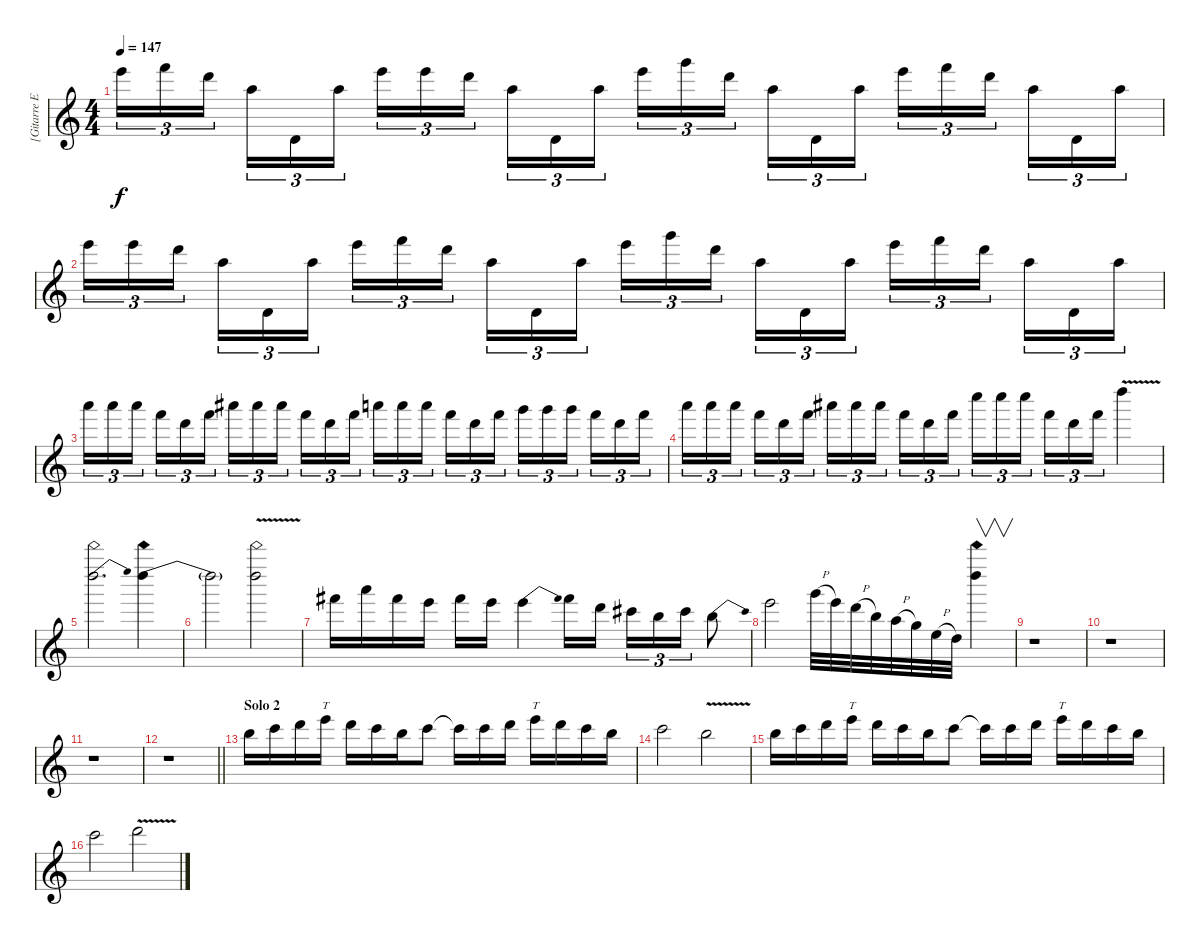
\track ("[Gitarre Effetk II]" "[Gitarre E") {instrument distortionguitar}
\staff {score}
\tuning (E4 B3 G3 D3 A2 D2) {hide}
\ts (4 4)
\tempo 147
\clef g2
\ks c
12.1.16{tu (3 2) dy f} 13.1.16{tu (3 2)} 15.2.16{tu (3 2) beam splitsecondary} 14.3.16{tu (3 2)} 0.4.16{tu (3 2)} 14.3.16{tu (3 2)} 12.1.16{tu (3 2)} 12.1.16{tu (3 2)} 15.2.16{tu (3 2) beam splitsecondary} 14.3.16{tu (3 2)} 0.4.16{tu (3 2)} 14.3.16{tu (3 2)} 12.1.16{tu (3 2)} 15.1.16{tu (3 2)} 15.2.16{tu (3 2) beam splitsecondary} 14.3.16{tu (3 2)} 0.4.16{tu (3 2)} 14.3.16{tu (3 2)} 12.1.16{tu (3 2)} 13.1.16{tu (3 2)} 15.2.16{tu (3 2) beam splitsecondary} 14.3.16{tu (3 2)} 0.4.16{tu (3 2)} 14.3.16{tu (3 2)} |
12.1.16{tu (3 2)} 12.1.16{tu (3 2)} 15.2.16{tu (3 2) beam splitsecondary} 14.3.16{tu (3 2)} 0.4.16{tu (3 2)} 14.3.16{tu (3 2)} 12.1.16{tu (3 2)} 13.1.16{tu (3 2)} 15.2.16{tu (3 2) beam splitsecondary} 14.3.16{tu (3 2)} 0.4.16{tu (3 2)} 14.3.16{tu (3 2)} 12.1.16{tu (3 2)} 15.1.16{tu (3 2)} 15.2.16{tu (3 2) beam splitsecondary} 14.3.16{tu (3 2)} 0.4.16{tu (3 2)} 14.3.16{tu (3 2)} 12.1.16{tu (3 2)} 13.1.16{tu (3 2)} 15.2.16{tu (3 2) beam splitsecondary} 14.3.16{tu (3 2)} 0.4.16{tu (3 2)} 14.3.16{tu (3 2)} |
17.1.16{tu (3 2)} 17.1.16{tu (3 2)} 17.1.16{tu (3 2) beam splitsecondary} 18.2.16{tu (3 2)} 19.3.16{tu (3 2)} 18.2.16{tu (3 2)} 18.1.16{tu (3 2)} 18.1.16{tu (3 2)} 18.1.16{tu (3 2) beam splitsecondary} 18.2.16{tu (3 2)} 19.3.16{tu (3 2)} 18.2.16{tu (3 2)} 17.1.16{tu (3 2)} 17.1.16{tu (3 2)} 17.1.16{tu (3 2) beam splitsecondary} 18.2.16{tu (3 2)} 19.3.16{tu (3 2)} 18.2.16{tu (3 2)} 15.1.16{tu (3 2)} 15.1.16{tu (3 2)} 15.1.16{tu (3 2) beam splitsecondary} 18.2.16{tu (3 2)} 19.3.16{tu (3 2)} 18.2.16{tu (3 2)} |
17.1.16{tu (3 2)} 17.1.16{tu (3 2)} 17.1.16{tu (3 2) beam splitsecondary} 18.2.16{tu (3 2)} 19.3.16{tu (3 2)} 18.2.16{tu (3 2)} 18.1.16{tu (3 2)} 18.1.16{tu (3 2)} 18.1.16{tu (3 2) beam splitsecondary} 18.2.16{tu (3 2)} 19.3.16{tu (3 2)} 18.2.16{tu (3 2)} 20.1.16{tu (3 2)} 20.1.16{tu (3 2)} 20.1.16{tu (3 2) beam splitsecondary} 18.2.16{tu (3 2)} 19.3.16{tu (3 2)} 18.2.16{tu (3 2)} 22.1{v}.4 |
22.1{be (bend 0 0 60 4) ph 12}.2{d} 22.1{be (bend 0 0 60 2) ph 12}.4 |
22.1{t}.2 22.1{ph 12 v}.2 |
14.1.16 17.1.16 14.1.16 12.1.16 14.1.16 12.1.16 12.1{be (bend 0 0 60 4)}.4 14.1.16 15.2.16 14.2.16{tu (3 2)} 12.2.16{tu (3 2)} 14.2.16{tu (3 2)} 12.2{be (bend 0 0 60 4)}.8 |
17.2.2 15.1{h}.32 12.1.32 15.2{h}.32 12.2.32 14.3{h}.32 12.3.32 14.4{h}.32 12.4.32 22.1{ph 12}.4{v} |
r.1 |
r.1 |
r.1 |
\barLineRight lightlight
r.1 |
\section ("" "Solo 2")
7.1.16{volume 16 balance 14 instrument distortionguitar} 8.1.16 10.1.16 12.1.16{tt} 10.1.16 8.1.16 7.1.16 8.1.8 8.1{t}.16 8.1.16 10.1.16 12.1.16{tt} 10.1.16 8.1.16 7.1.16 |
8.1.2 7.1{v}.2 |
7.1.16 8.1.16 10.1.16 12.1.16{tt} 10.1.16 8.1.16 7.1.16 8.1.8 8.1{t}.16 8.1.16 10.1.16 12.1.16{tt} 10.1.16 8.1.16 7.1.16 |
8.1.2 10.1{v}.2
